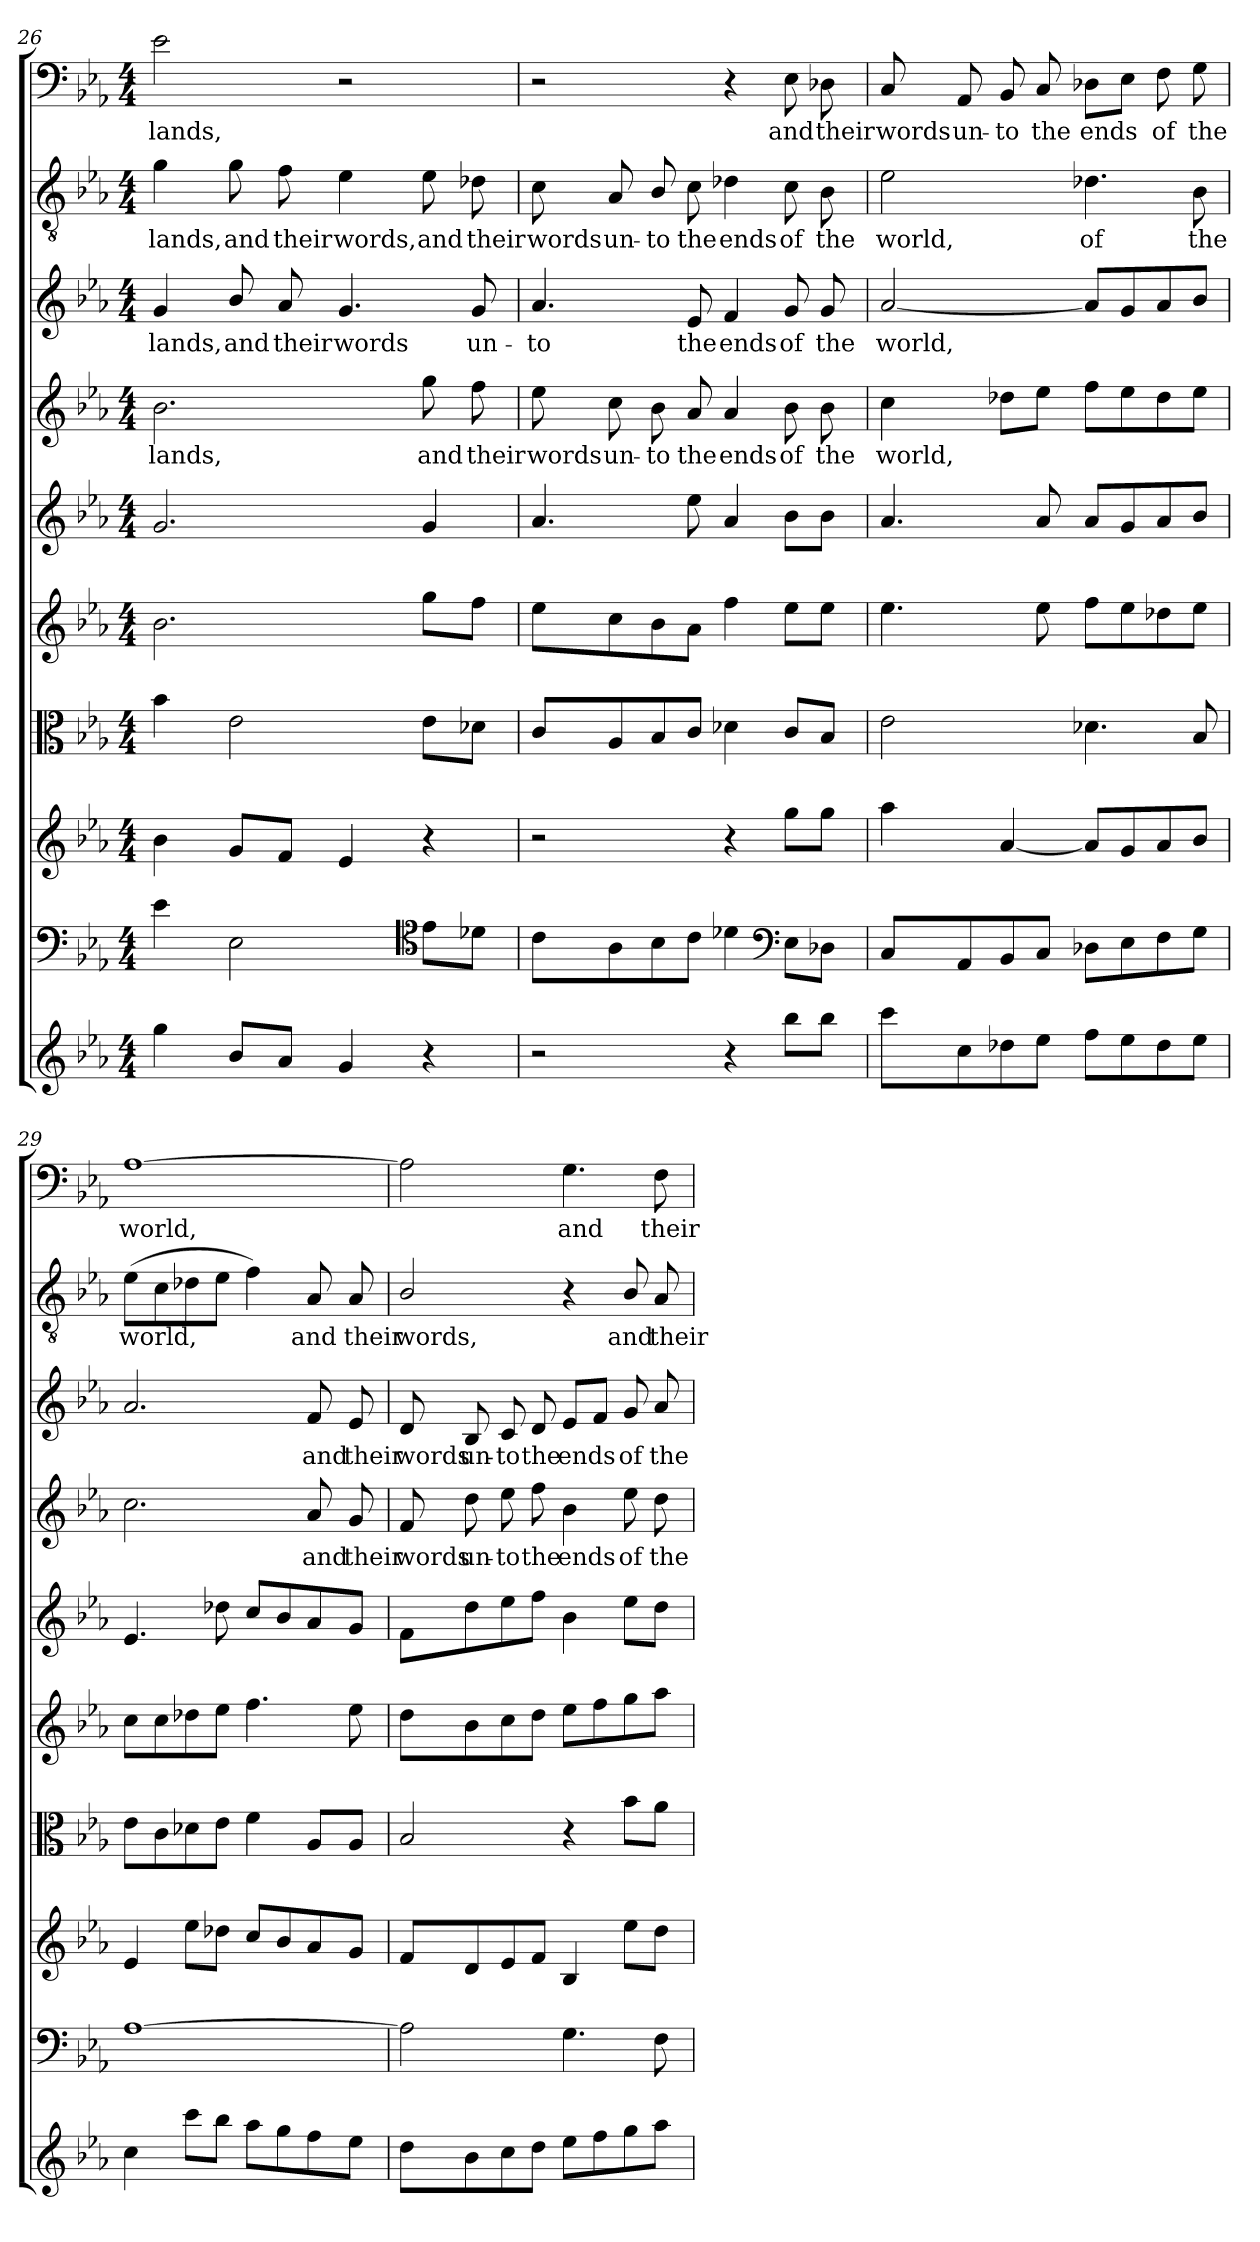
**kern	**kern	**kern	**kern	**kern	**kern	**kern	**text	**kern	**text	**kern	**text	**kern	**text
*part10	*part9	*part8	*part7	*part6	*part5	*part4	*part4	*part3	*part3	*part2	*part2	*part1	*part1
*staff10	*staff9	*staff8	*staff7	*staff6	*staff5	*staff4	*staff4	*staff3	*staff3	*staff2	*staff2	*staff1	*staff1
*clefG2	*clefF4	*clefG2	*clefC3	*clefG2	*clefG2	*clefG2	*	*clefG2	*	*clefGv2	*	*clefF4	*
*k[b-e-a-]	*k[b-e-a-]	*k[b-e-a-]	*k[b-e-a-]	*k[b-e-a-]	*k[b-e-a-]	*k[b-e-a-]	*	*k[b-e-a-]	*	*k[b-e-a-]	*	*k[b-e-a-]	*
*E-:	*E-:	*E-:	*E-:	*E-:	*E-:	*E-:	*	*E-:	*	*E-:	*	*E-:	*
*M4/4	*M4/4	*M4/4	*M4/4	*M4/4	*M4/4	*M4/4	*	*M4/4	*	*M4/4	*	*M4/4	*
=26	=26	=26	=26	=26	=26	=26	=26	=26	=26	=26	=26	=26	=26
4gg\	4e-\	4b-\	4b-\	2.b-\	2.g/	2.b-\	lands,	4g/	lands,	4g\	lands,	2e-\	lands,
8b-/L	2E-\	8g/L	2e-\	.	.	.	.	8b-/	and	8g\	and	.	.
8a-/J	.	8f/J	.	.	.	.	.	8a-/	their	8f\	their	.	.
4g/	.	4e-/	.	.	.	.	.	4.g/	words	4e-\	words,	2r	.
*	*clefC4	*	*	*	*	*	*	*	*	*	*	*	*
4r	8e-\L	4r	8e-\L	8gg\L	4g/	8gg\	and	.	.	8e-\	and	.	.
.	8d-X\J	.	8d-X\J	8ff\J	.	8ff\	their	8g/	un-	8d-X\	their	.	.
=27	=27	=27	=27	=27	=27	=27	=27	=27	=27	=27	=27	=27	=27
2r	8c\L	2r	8c/L	8ee-\L	4.a-/	8ee-\	words	4.a-/	-to	8c\	words	2r	.
.	8A-\	.	8A-/	8cc\	.	8cc\	un-	.	.	8A-/	un-	.	.
.	8B-\	.	8B-/	8b-\	.	8b-\	-to	.	.	8B-/	-to	.	.
.	8c\J	.	8c/J	8a-\J	8ee-\	8a-/	the	8e-/	the	8c\	the	.	.
4r	4d-X\	4r	4d-X\	4ff\	4a-/	4a-/	ends	4f/	ends	4d-X\	ends	4r	.
*	*clefF4	*	*	*	*	*	*	*	*	*	*	*	*
8bb-\L	8E-\L	8gg\L	8c/L	8ee-\L	8b-\L	8b-\	of	8g/	of	8c\	of	8E-\	and
8bb-\J	8D-X\J	8gg\J	8B-/J	8ee-\J	8b-\J	8b-\	the	8g/	the	8B-\	the	8D-X\	their
=28	=28	=28	=28	=28	=28	=28	=28	=28	=28	=28	=28	=28	=28
8ccc\L	8C/L	4aa-\	2e-\	4.ee-\	4.a-/	4cc\	world,	[2a-/	world,	2e-\	world,	8C/	words
8cc\	8AA-/	.	.	.	.	.	.	.	.	.	.	8AA-/	un-
8dd-X\	8BB-/	[4a-/	.	.	.	8dd-X\L	.	.	.	.	.	8BB-/	-to
8ee-\J	8C/J	.	.	8ee-\	8a-/	8ee-\J	.	.	.	.	.	8C/	the
8ff\L	8D-X\L	8a-/L]	4.d-X\	8ff\L	8a-/L	8ff\L	.	8a-/L]	.	4.d-X\	of	8D-X\L	ends
8ee-\	8E-\	8g/	.	8ee-\	8g/	8ee-\	.	8g/	.	.	.	8E-\J	.
8dd-\	8F\	8a-/	.	8dd-X\	8a-/	8dd-\	.	8a-/	.	.	.	8F\	of
8ee-\J	8G\J	8b-/J	8B-/	8ee-\J	8b-/J	8ee-\J	.	8b-/J	.	8B-\	the	8G\	the
=29	=29	=29	=29	=29	=29	=29	=29	=29	=29	=29	=29	=29	=29
4cc\	[1A-\	4e-/	8e-\L	8cc\L	4.e-/	2.cc\	.	2.a-/	.	(8e-\L	world,	[1A-\	world,
.	.	.	8c\	8cc\	.	.	.	.	.	8c\	.	.	.
8ccc\L	.	8ee-\L	8d-X\	8dd-X\	.	.	.	.	.	8d-X\	.	.	.
8bb-\J	.	8dd-X\J	8e-\J	8ee-\J	8dd-X\	.	.	.	.	8e-\J	.	.	.
8aa-\L	.	8cc/L	4f\	4.ff\	8cc/L	.	.	.	.	4f\)	.	.	.
8gg\	.	8b-/	.	.	8b-/	.	.	.	.	.	.	.	.
8ff\	.	8a-/	8A-/L	.	8a-/	8a-/	and	8f/	and	8A-/	and	.	.
8ee-\J	.	8g/J	8A-/J	8ee-\	8g/J	8g/	their	8e-/	their	8A-/	their	.	.
=30	=30	=30	=30	=30	=30	=30	=30	=30	=30	=30	=30	=30	=30
8dd\L	2A-\]	8f/L	2B-/	8dd\L	8f\L	8f/	words	8d/	words	2B-/	words,	2A-\]	.
8b-\	.	8d/	.	8b-\	8dd\	8dd\	un-	8B-/	un-	.	.	.	.
8cc\	.	8e-/	.	8cc\	8ee-\	8ee-\	-to	8c/	-to	.	.	.	.
8dd\J	.	8f/J	.	8dd\J	8ff\J	8ff\	the	8d/	the	.	.	.	.
8ee-\L	4.G\	4B-/	4r	8ee-\L	4b-\	4b-\	ends	8e-/L	ends	4r	.	4.G\	and
8ff\	.	.	.	8ff\	.	.	.	8f/J	.	.	.	.	.
8gg\	.	8ee-\L	8b-\L	8gg\	8ee-\L	8ee-\	of	8g/	of	8B-/	and	.	.
8aa-\J	8F\	8dd\J	8a-\J	8aa-\J	8dd\J	8dd\	the	8a-/	the	8A-/	their	8F\	their
=	=	=	=	=	=	=	=	=	=	=	=	=	=
*-	*-	*-	*-	*-	*-	*-	*-	*-	*-	*-	*-	*-	*-
